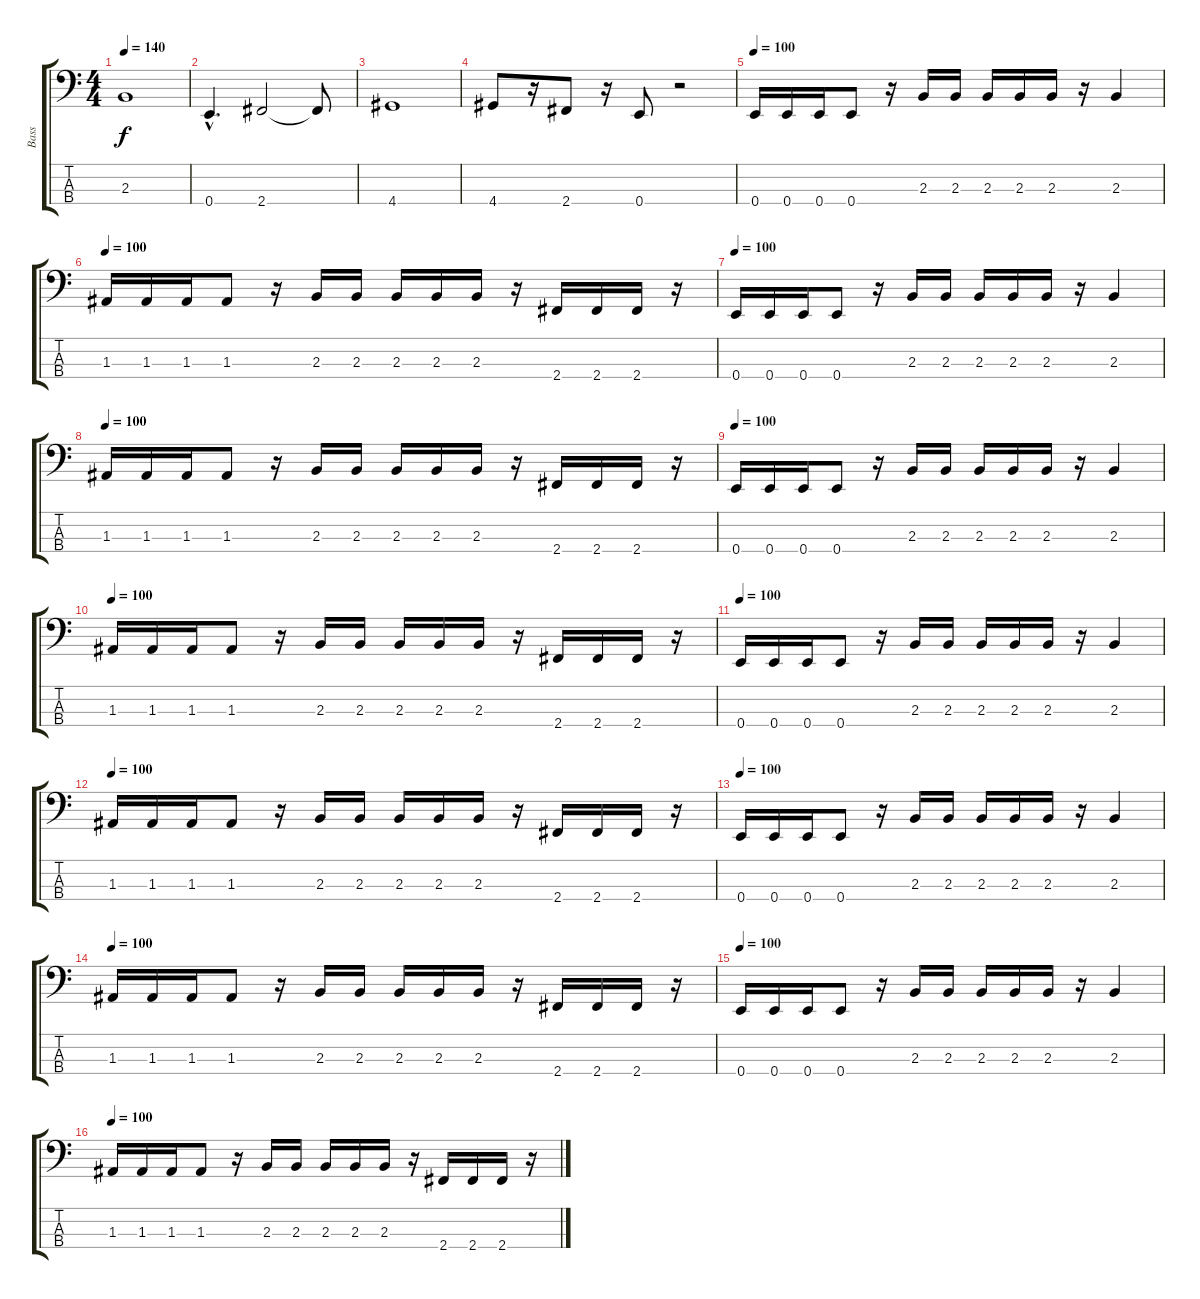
\track ("Bass" "Bass") {instrument electricbasspick}
\staff {score tabs}
\tuning (G2 D2 A1 E1) {hide}
\ts (4 4)
\tempo 140
\clef f4
\ks c
2.3.1{dy f} |
0.4{hac}.4{d} 2.4.2 2.4{t}.8 |
4.4.1 |
4.4.8 r.16 2.4.8 r.16 0.4.8 r.2 |
\tempo 100
0.4.16 0.4.16 0.4.16 0.4.8 r.16 2.3.16 2.3.16 2.3.16 2.3.16 2.3.16 r.16 2.3.4 |
\tempo 100
1.3.16 1.3.16 1.3.16 1.3.8 r.16 2.3.16 2.3.16 2.3.16 2.3.16 2.3.16 r.16 2.4.16 2.4.16 2.4.16 r.16 |
\tempo 100
0.4.16 0.4.16 0.4.16 0.4.8 r.16 2.3.16 2.3.16 2.3.16 2.3.16 2.3.16 r.16 2.3.4 |
\tempo 100
1.3.16 1.3.16 1.3.16 1.3.8 r.16 2.3.16 2.3.16 2.3.16 2.3.16 2.3.16 r.16 2.4.16 2.4.16 2.4.16 r.16 |
\tempo 100
0.4.16 0.4.16 0.4.16 0.4.8 r.16 2.3.16 2.3.16 2.3.16 2.3.16 2.3.16 r.16 2.3.4 |
\tempo 100
1.3.16 1.3.16 1.3.16 1.3.8 r.16 2.3.16 2.3.16 2.3.16 2.3.16 2.3.16 r.16 2.4.16 2.4.16 2.4.16 r.16 |
\tempo 100
0.4.16 0.4.16 0.4.16 0.4.8 r.16 2.3.16 2.3.16 2.3.16 2.3.16 2.3.16 r.16 2.3.4 |
\tempo 100
1.3.16 1.3.16 1.3.16 1.3.8 r.16 2.3.16 2.3.16 2.3.16 2.3.16 2.3.16 r.16 2.4.16 2.4.16 2.4.16 r.16 |
\tempo 100
0.4.16 0.4.16 0.4.16 0.4.8 r.16 2.3.16 2.3.16 2.3.16 2.3.16 2.3.16 r.16 2.3.4 |
\tempo 100
1.3.16 1.3.16 1.3.16 1.3.8 r.16 2.3.16 2.3.16 2.3.16 2.3.16 2.3.16 r.16 2.4.16 2.4.16 2.4.16 r.16 |
\tempo 100
0.4.16 0.4.16 0.4.16 0.4.8 r.16 2.3.16 2.3.16 2.3.16 2.3.16 2.3.16 r.16 2.3.4 |
\tempo 100
1.3.16 1.3.16 1.3.16 1.3.8 r.16 2.3.16 2.3.16 2.3.16 2.3.16 2.3.16 r.16 2.4.16 2.4.16 2.4.16 r.16
